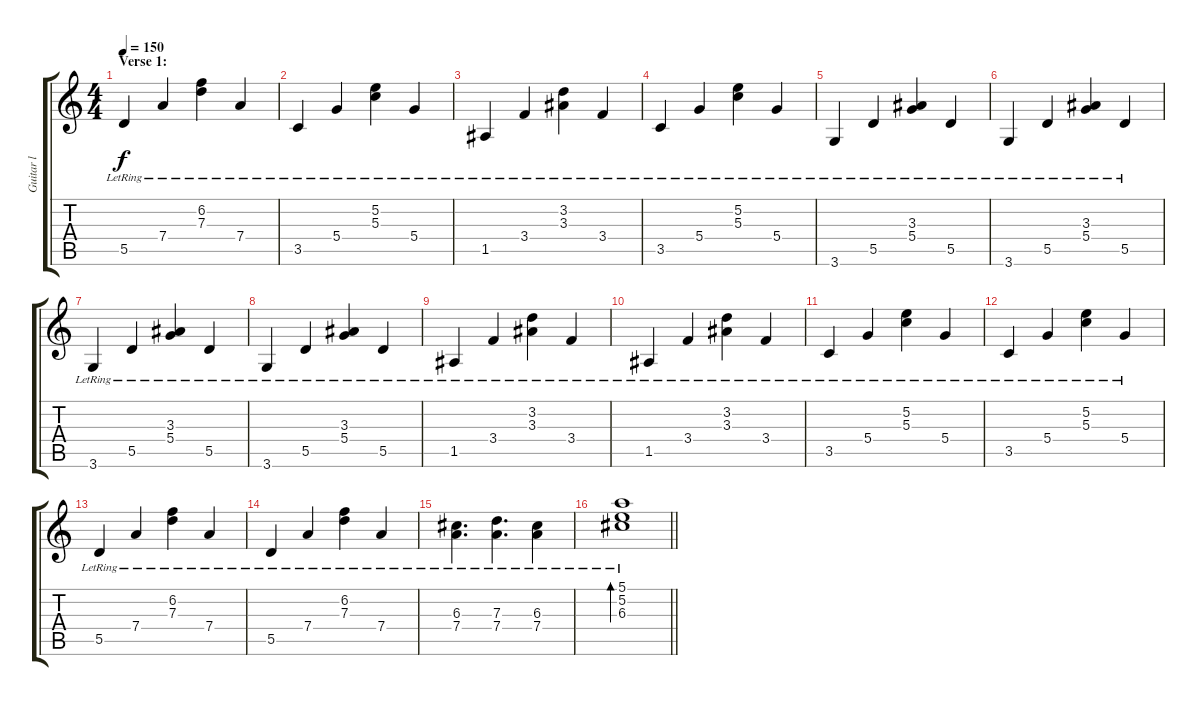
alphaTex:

\track ("Guitar l" "Guitar l") {instrument distortionguitar}
\staff {score tabs}
\tuning (E4 B3 G3 D3 A2 E2) {hide}
\ts (4 4)
\section ("" "Verse 1:")
\tempo 150
\clef g2
\ks c
5.5{lr}.4{dy f} 7.4{lr}.4 (6.2{lr} 7.3{lr}).4 7.4{lr}.4 |
3.5{lr}.4 5.4{lr}.4 (5.2{lr} 5.3{lr}).4 5.4{lr}.4 |
1.5{lr}.4 3.4{lr}.4 (3.2{lr} 3.3{lr}).4 3.4{lr}.4 |
3.5{lr}.4 5.4{lr}.4 (5.2{lr} 5.3{lr}).4 5.4{lr}.4 |
3.6{lr}.4 5.5{lr}.4 (3.3{lr} 5.4{lr}).4 5.5{lr}.4 |
3.6{lr}.4 5.5{lr}.4 (3.3{lr} 5.4{lr}).4 5.5{lr}.4 |
3.6{lr}.4 5.5{lr}.4 (3.3{lr} 5.4{lr}).4 5.5{lr}.4 |
3.6{lr}.4 5.5{lr}.4 (3.3{lr} 5.4{lr}).4 5.5{lr}.4 |
1.5{lr}.4 3.4{lr}.4 (3.2{lr} 3.3{lr}).4 3.4{lr}.4 |
1.5{lr}.4 3.4{lr}.4 (3.2{lr} 3.3{lr}).4 3.4{lr}.4 |
3.5{lr}.4 5.4{lr}.4 (5.2{lr} 5.3{lr}).4 5.4{lr}.4 |
3.5{lr}.4 5.4{lr}.4 (5.2{lr} 5.3{lr}).4 5.4{lr}.4 |
5.5{lr}.4 7.4{lr}.4 (6.2{lr} 7.3{lr}).4 7.4{lr}.4 |
5.5{lr}.4 7.4{lr}.4 (6.2{lr} 7.3{lr}).4 7.4{lr}.4 |
(6.3{lr} 7.4{lr}).4{d} (7.3{lr} 7.4{lr}).4{d} (6.3{lr} 7.4{lr}).4 |
\barLineRight lightlight
(5.1{lr} 5.2{lr} 6.3{lr}).1{bd 120}
